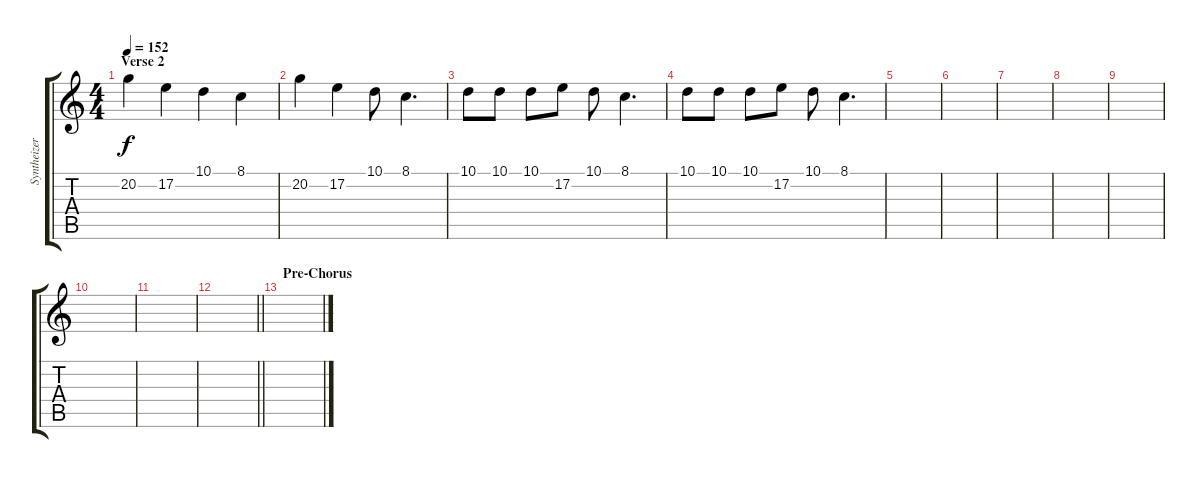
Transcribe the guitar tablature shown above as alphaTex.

\track ("Syntheizer" "Syntheizer") {instrument pad1newage}
\staff {score tabs}
\tuning (E4 B3 G3 D3 A2 E2) {hide}
\ts (4 4)
\section ("" "Verse 2")
\tempo 152
\clef g2
\ks c
20.2.4{dy f} 17.2.4 10.1.4 8.1.4 |
20.2.4 17.2.4 10.1.8 8.1.4{d} |
10.1.8 10.1.8 10.1.8 17.2.8 10.1.8 8.1.4{d} |
10.1.8 10.1.8 10.1.8 17.2.8 10.1.8 8.1.4{d} |
|
|
|
|
|
|
|
\barLineRight lightlight
|
\section ("" "Pre-Chorus")
